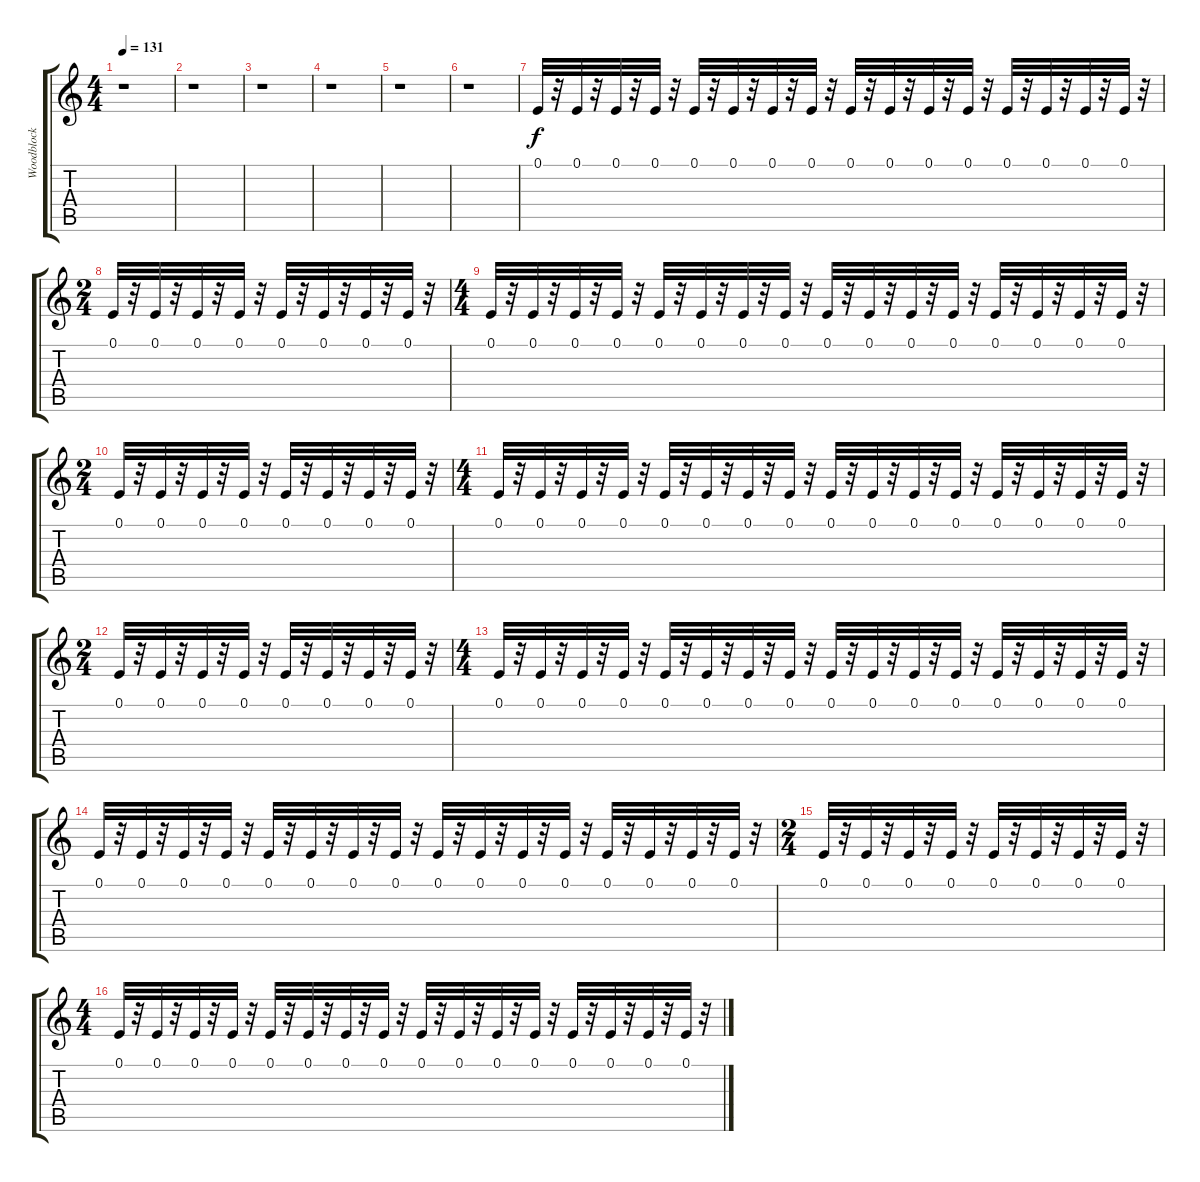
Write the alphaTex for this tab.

\track ("Woodblock" "Woodblock") {instrument woodblock}
\staff {score tabs}
\tuning (E4 B3 G3 D3 A2 E2) {hide}
\ts (4 4)
\tempo 131
\clef g2
\ks c
r.1{dy ppp} |
r.1 |
r.1 |
r.1 |
r.1 |
r.1 |
0.1.32{dy f balance 3} r.32 0.1.32 r.32 0.1.32 r.32 0.1.32 r.32 0.1.32 r.32 0.1.32 r.32 0.1.32 r.32 0.1.32 r.32 0.1.32 r.32 0.1.32 r.32 0.1.32 r.32 0.1.32 r.32 0.1.32 r.32 0.1.32 r.32 0.1.32 r.32 0.1.32 r.32 |
\ts (2 4)
0.1.32{balance 3} r.32 0.1.32 r.32 0.1.32 r.32 0.1.32 r.32 0.1.32 r.32 0.1.32 r.32 0.1.32 r.32 0.1.32 r.32 |
\ts (4 4)
0.1.32{balance 3} r.32 0.1.32 r.32 0.1.32 r.32 0.1.32 r.32 0.1.32 r.32 0.1.32 r.32 0.1.32 r.32 0.1.32 r.32 0.1.32 r.32 0.1.32 r.32 0.1.32 r.32 0.1.32 r.32 0.1.32 r.32 0.1.32 r.32 0.1.32 r.32 0.1.32 r.32 |
\ts (2 4)
0.1.32{balance 3} r.32 0.1.32 r.32 0.1.32 r.32 0.1.32 r.32 0.1.32 r.32 0.1.32 r.32 0.1.32 r.32 0.1.32 r.32 |
\ts (4 4)
0.1.32{balance 3} r.32 0.1.32 r.32 0.1.32 r.32 0.1.32 r.32 0.1.32 r.32 0.1.32 r.32 0.1.32 r.32 0.1.32 r.32 0.1.32 r.32 0.1.32 r.32 0.1.32 r.32 0.1.32 r.32 0.1.32 r.32 0.1.32 r.32 0.1.32 r.32 0.1.32 r.32 |
\ts (2 4)
0.1.32{balance 3} r.32 0.1.32 r.32 0.1.32 r.32 0.1.32 r.32 0.1.32 r.32 0.1.32 r.32 0.1.32 r.32 0.1.32 r.32 |
\ts (4 4)
0.1.32{balance 3} r.32 0.1.32 r.32 0.1.32 r.32 0.1.32 r.32 0.1.32 r.32 0.1.32 r.32 0.1.32 r.32 0.1.32 r.32 0.1.32 r.32 0.1.32 r.32 0.1.32 r.32 0.1.32 r.32 0.1.32 r.32 0.1.32 r.32 0.1.32 r.32 0.1.32 r.32 |
0.1.32{balance 3} r.32 0.1.32 r.32 0.1.32 r.32 0.1.32 r.32 0.1.32 r.32 0.1.32 r.32 0.1.32 r.32 0.1.32 r.32 0.1.32 r.32 0.1.32 r.32 0.1.32 r.32 0.1.32 r.32 0.1.32 r.32 0.1.32 r.32 0.1.32 r.32 0.1.32 r.32 |
\ts (2 4)
0.1.32{balance 3} r.32 0.1.32 r.32 0.1.32 r.32 0.1.32 r.32 0.1.32 r.32 0.1.32 r.32 0.1.32 r.32 0.1.32 r.32 |
\ts (4 4)
0.1.32{balance 3} r.32 0.1.32 r.32 0.1.32 r.32 0.1.32 r.32 0.1.32 r.32 0.1.32 r.32 0.1.32 r.32 0.1.32 r.32 0.1.32 r.32 0.1.32 r.32 0.1.32 r.32 0.1.32 r.32 0.1.32 r.32 0.1.32 r.32 0.1.32 r.32 0.1.32 r.32
